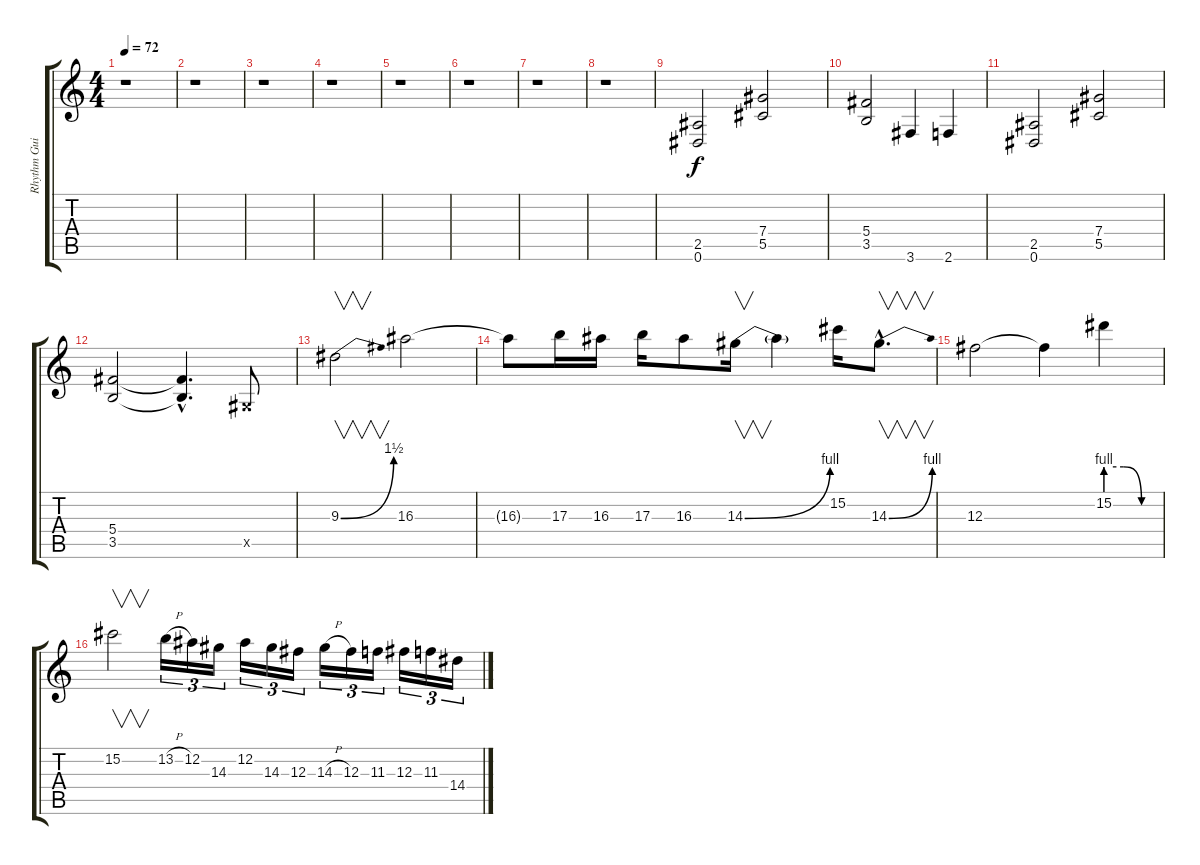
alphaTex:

\track ("Rhythm Guitar" "Rhythm Gui") {instrument distortionguitar}
\staff {score tabs}
\tuning (Eb4 Bb3 Gb3 Db3 Ab2 Eb2) {hide}
\ts (4 4)
\tempo 72
\clef g2
\ks c
r.1{dy f} |
r.1 |
r.1 |
r.1 |
r.1 |
r.1 |
r.1 |
r.1 |
(2.5 0.6).2{volume 9} (7.4 5.5).2 |
(5.4 3.5).2 3.6.4 2.6.4 |
(2.5 0.6).2 (7.4 5.5).2 |
(5.4 3.5).2 (5.4{hac t} 3.5{hac t}).4{d} 0.5{x}.8 |
9.3{be (bend 0 0 60 6)}.2{v} 16.3.2 |
16.3{t}.8 17.3.16 16.3.16 17.3.16 16.3.8 14.3{be (bend 0 0 60 4)}.16{v} 14.3{t}.4 15.2.16 14.3{be (bend 0 0 60 4) hac}.8{v d} |
12.3.2 12.3{t}.4 15.2{be (custom 0 4 20 4 40 0 60 0)}.4 |
15.2.2{v} 13.2{h}.16{tu (3 2)} 12.2.16{tu (3 2)} 14.3.16{tu (3 2)} 12.2.16{tu (3 2)} 14.3.16{tu (3 2)} 12.3.16{tu (3 2)} 14.3{h}.16{tu (3 2)} 12.3.16{tu (3 2)} 11.3.16{tu (3 2)} 12.3.16{tu (3 2)} 11.3.16{tu (3 2)} 14.4.16{tu (3 2)}
